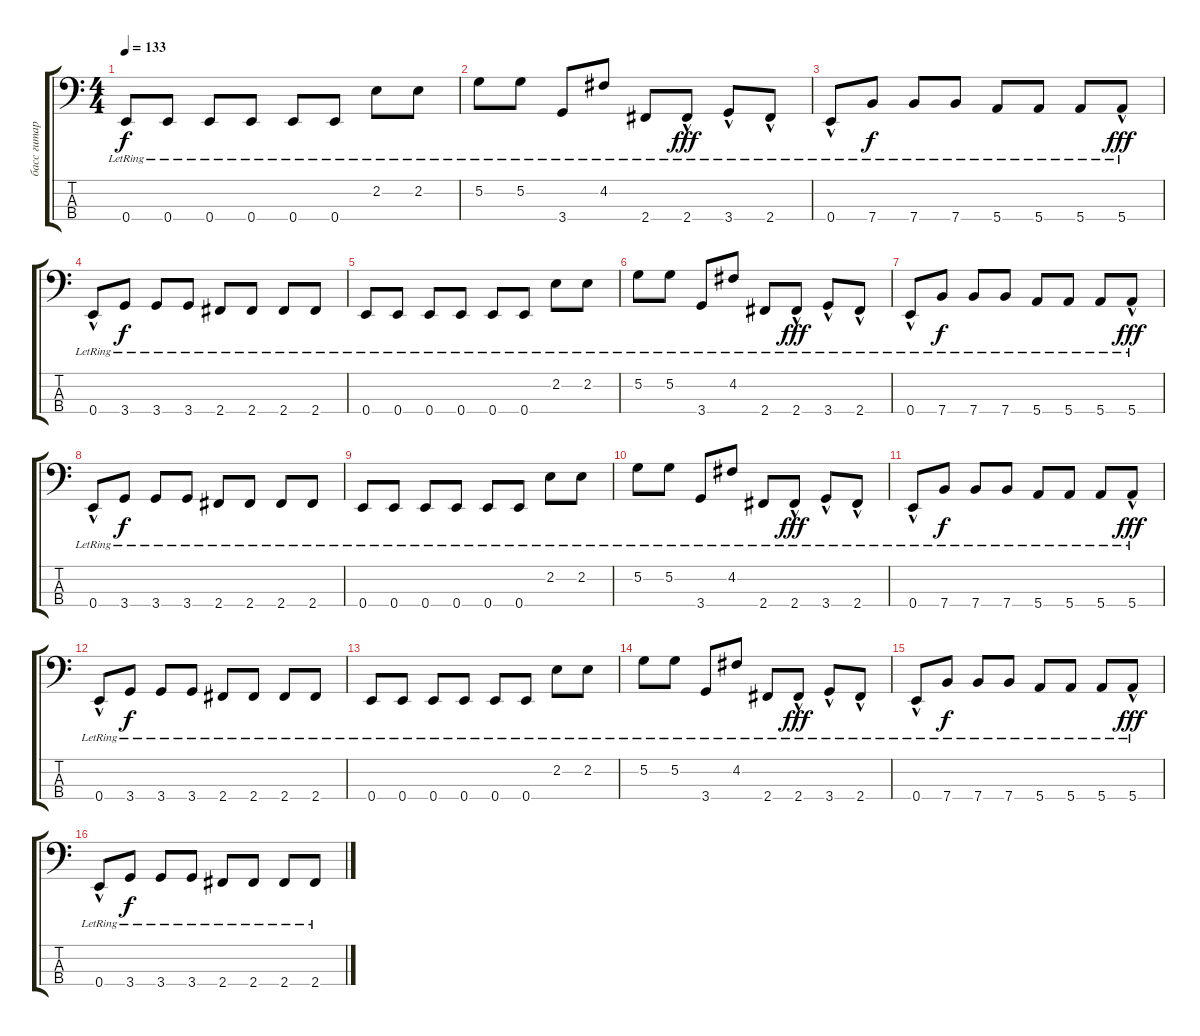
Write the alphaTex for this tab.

\track ("басс гитара" "басс гитар") {instrument slapbass1}
\staff {score tabs}
\tuning (G2 D2 A1 E1) {hide}
\ts (4 4)
\tempo 133
\clef f4
\ks c
0.4{lr}.8{dy f} 0.4{lr}.8 0.4{lr}.8 0.4{lr}.8 0.4{lr}.8 0.4{lr}.8 2.2{lr}.8 2.2{lr}.8 |
5.2{lr}.8 5.2{lr}.8 3.4{lr}.8 4.2{lr}.8 2.4{lr}.8 2.4{hac lr}.8{dy fff} 3.4{hac lr}.8 2.4{hac lr}.8 |
0.4{hac lr}.8 7.4{lr}.8{dy f} 7.4{lr}.8 7.4{lr}.8 5.4{lr}.8 5.4{lr}.8 5.4{lr}.8 5.4{hac lr}.8{dy fff} |
0.4{hac lr}.8 3.4{lr}.8{dy f} 3.4{lr}.8 3.4{lr}.8 2.4{lr}.8 2.4{lr}.8 2.4{lr}.8 2.4{lr}.8 |
0.4{lr}.8 0.4{lr}.8 0.4{lr}.8 0.4{lr}.8 0.4{lr}.8 0.4{lr}.8 2.2{lr}.8 2.2{lr}.8 |
5.2{lr}.8 5.2{lr}.8 3.4{lr}.8 4.2{lr}.8 2.4{lr}.8 2.4{hac lr}.8{dy fff} 3.4{hac lr}.8 2.4{hac lr}.8 |
0.4{hac lr}.8 7.4{lr}.8{dy f} 7.4{lr}.8 7.4{lr}.8 5.4{lr}.8 5.4{lr}.8 5.4{lr}.8 5.4{hac lr}.8{dy fff} |
0.4{hac lr}.8 3.4{lr}.8{dy f} 3.4{lr}.8 3.4{lr}.8 2.4{lr}.8 2.4{lr}.8 2.4{lr}.8 2.4{lr}.8 |
0.4{lr}.8 0.4{lr}.8 0.4{lr}.8 0.4{lr}.8 0.4{lr}.8 0.4{lr}.8 2.2{lr}.8 2.2{lr}.8 |
5.2{lr}.8 5.2{lr}.8 3.4{lr}.8 4.2{lr}.8 2.4{lr}.8 2.4{hac lr}.8{dy fff} 3.4{hac lr}.8 2.4{hac lr}.8 |
0.4{hac lr}.8 7.4{lr}.8{dy f} 7.4{lr}.8 7.4{lr}.8 5.4{lr}.8 5.4{lr}.8 5.4{lr}.8 5.4{hac lr}.8{dy fff} |
0.4{hac lr}.8 3.4{lr}.8{dy f} 3.4{lr}.8 3.4{lr}.8 2.4{lr}.8 2.4{lr}.8 2.4{lr}.8 2.4{lr}.8 |
0.4{lr}.8 0.4{lr}.8 0.4{lr}.8 0.4{lr}.8 0.4{lr}.8 0.4{lr}.8 2.2{lr}.8 2.2{lr}.8 |
5.2{lr}.8 5.2{lr}.8 3.4{lr}.8 4.2{lr}.8 2.4{lr}.8 2.4{hac lr}.8{dy fff} 3.4{hac lr}.8 2.4{hac lr}.8 |
0.4{hac lr}.8 7.4{lr}.8{dy f} 7.4{lr}.8 7.4{lr}.8 5.4{lr}.8 5.4{lr}.8 5.4{lr}.8 5.4{hac lr}.8{dy fff} |
0.4{hac lr}.8 3.4{lr}.8{dy f} 3.4{lr}.8 3.4{lr}.8 2.4{lr}.8 2.4{lr}.8 2.4{lr}.8 2.4{lr}.8
